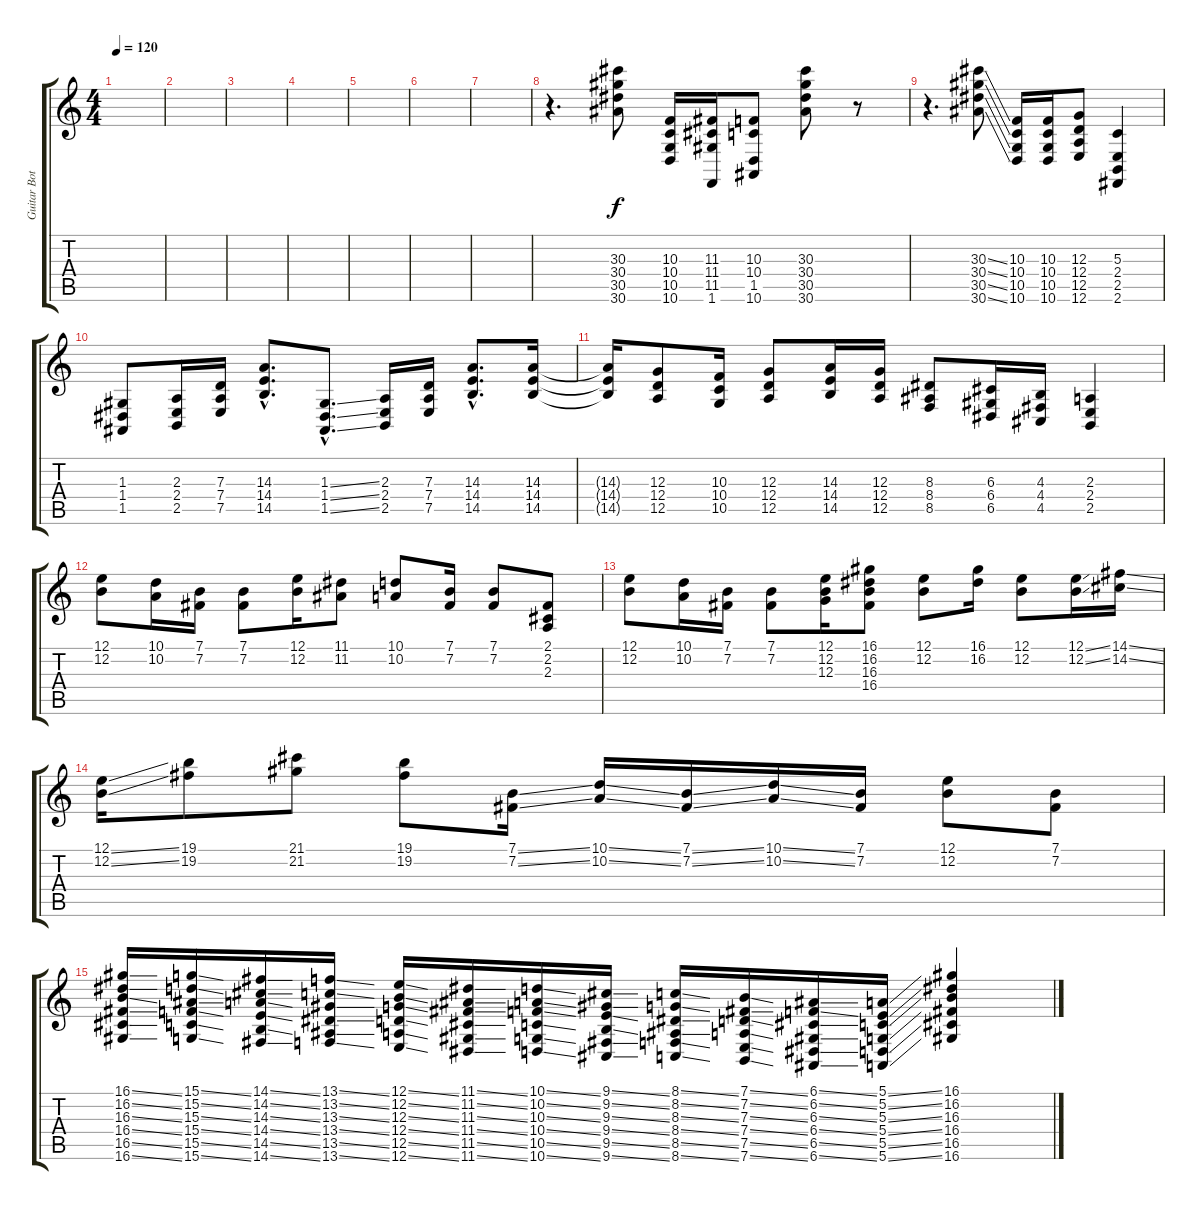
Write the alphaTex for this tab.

\track ("Guitar Bottleneck" "Guitar Bot") {instrument guitarfretnoise}
\staff {score tabs}
\tuning (E4 B3 G3 D3 A2 E2) {hide}
\ts (4 4)
\tempo 120
\clef g2
\ks c
|
|
|
|
|
|
|
r.4{d} (30.3 30.4 30.5 30.6).8 (10.3 10.4 10.5 10.6).16 (11.3 11.4 11.5 1.6).16 (10.3 10.4 1.5 10.6).8 (30.3 30.4 30.5 30.6).8 r.8 |
r.4{d} (30.3{ss} 30.4{ss} 30.5{ss} 30.6{ss}).8 (10.3 10.4 10.5 10.6).16 (10.3 10.4 10.5 10.6).16 (12.3 12.4 12.5 12.6).8 (5.3 2.4 2.5 2.6).4 |
(1.3 1.4 1.5).8 (2.3 2.4 2.5).16 (7.3 7.4 7.5).16 (14.3{hac} 14.4{hac} 14.5{hac}).8{d} (1.3{ss hac} 1.4{ss hac} 1.5{ss hac}).8{d} (2.3 2.4 2.5).16 (7.3 7.4 7.5).16 (14.3{hac} 14.4{hac} 14.5{hac}).8{d} (14.3 14.4 14.5).16 |
(14.3{t} 14.4{t} 14.5{t}).16 (12.3 12.4 12.5).8 (10.3 10.4 10.5).16 (12.3 12.4 12.5).8 (14.3 14.4 14.5).16 (12.3 12.4 12.5).16 (8.3 8.4 8.5).8 (6.3 6.4 6.5).16 (4.3 4.4 4.5).16 (2.3 2.4 2.5).4 |
(12.1 12.2).8 (10.1 10.2).16 (7.1 7.2).16 (7.1 7.2).8 (12.1 12.2).16 (11.1 11.2).8 (10.1 10.2).8 (7.1 7.2).16 (7.1 7.2).8 (2.1 2.2 2.3).8 |
(12.1 12.2).8 (10.1 10.2).16 (7.1 7.2).16 (7.1 7.2).8 (12.1 12.2 12.3).16 (16.1 16.2 16.3 16.4).8 (12.1 12.2).8 (16.1 16.2).16 (12.1 12.2).8 (12.1{ss} 12.2{ss}).16 (14.1{ss} 14.2{ss}).16 |
(12.1{ss} 12.2{ss}).16 (19.1 19.2).8 (21.1 21.2).8 (19.1 19.2).8 (7.1{ss} 7.2{ss}).16 (10.1{ss} 10.2{ss}).16 (7.1{ss} 7.2{ss}).16 (10.1{ss} 10.2{ss}).16 (7.1 7.2).16 (12.1 12.2).8 (7.1 7.2).8 |
(16.1{ss} 16.2{ss} 16.3{ss} 16.4{ss} 16.5{ss} 16.6{ss}).16 (15.1{ss} 15.2{ss} 15.3{ss} 15.4{ss} 15.5{ss} 15.6{ss}).16 (14.1{ss} 14.2{ss} 14.3{ss} 14.4{ss} 14.5{ss} 14.6{ss}).16 (13.1{ss} 13.2{ss} 13.3{ss} 13.4{ss} 13.5{ss} 13.6{ss}).16 (12.1{ss} 12.2{ss} 12.3{ss} 12.4{ss} 12.5{ss} 12.6{ss}).16 (11.1{ss} 11.2{ss} 11.3{ss} 11.4{ss} 11.5{ss} 11.6{ss}).16 (10.1{ss} 10.2{ss} 10.3{ss} 10.4{ss} 10.5{ss} 10.6{ss}).16 (9.1{ss} 9.2{ss} 9.3{ss} 9.4{ss} 9.5{ss} 9.6{ss}).16 (8.1{ss} 8.2{ss} 8.3{ss} 8.4{ss} 8.5{ss} 8.6{ss}).16 (7.1{ss} 7.2{ss} 7.3{ss} 7.4{ss} 7.5{ss} 7.6{ss}).16 (6.1{ss} 6.2{ss} 6.3{ss} 6.4{ss} 6.5{ss} 6.6{ss}).16 (5.1{ss} 5.2{ss} 5.3{ss} 5.4{ss} 5.5{ss} 5.6{ss}).16 (16.1 16.2 16.3 16.4 16.5 16.6).4
